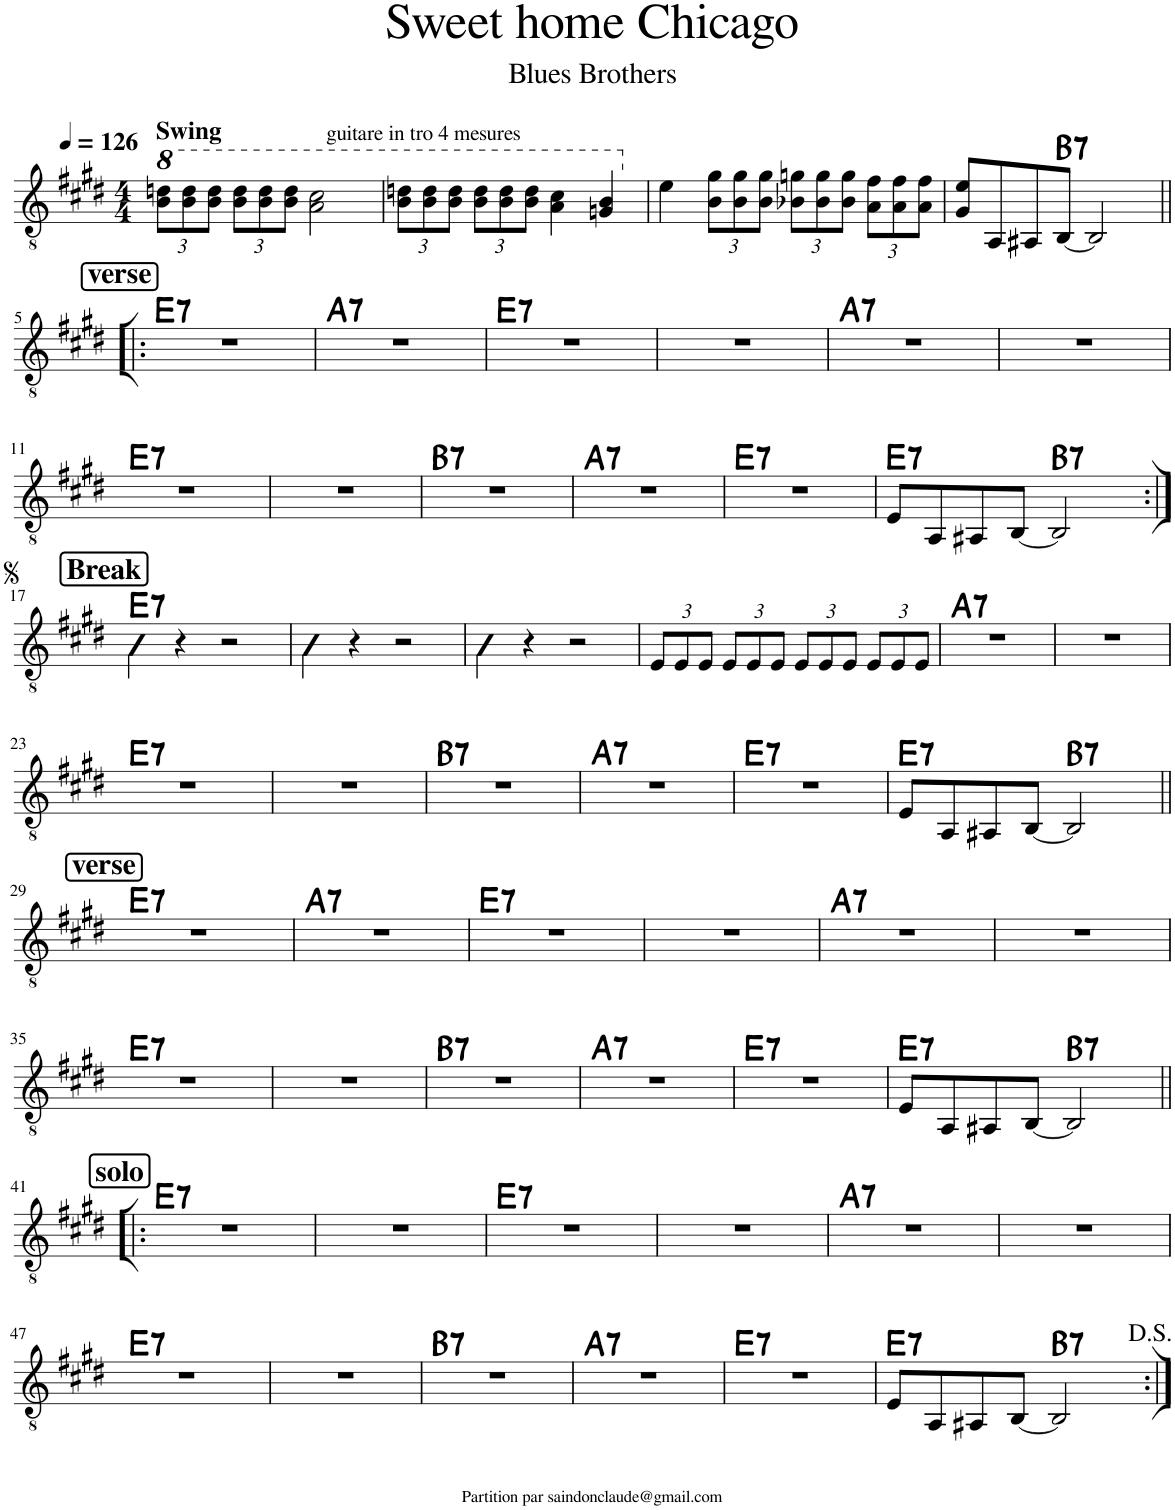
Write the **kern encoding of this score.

**kern	**harte
*part1	*part1
*staff1	*
*I"Classical Guitar	*
*I'Guit.	*
*clefGv2	*
*k[f#c#g#d#]	*
*M4/4	*
*MM126	*
*8va	*
*Xbrackettup	*
=1	=1
!LO:TX:a:B:t=Swing	!
!LO:TX:a:t=guitare in tro 4 mesures	!
12b\ 12ddn\L	.
12b\ 12dd\	.
12b\ 12dd\J	.
12b\ 12dd\L	.
12b\ 12dd\	.
12b\ 12dd\J	.
2a\ 2cc#\	.
=2	=2
12b\ 12ddn\L	.
12b\ 12dd\	.
12b\ 12dd\J	.
12b\ 12dd\L	.
12b\ 12dd\	.
12b\ 12dd\J	.
4a\ 4cc#\	.
4gn/ 4b/	.
=3	=3
*X8va	*
4e\	.
12B\ 12g#\L	.
12B\ 12g#\	.
12B\ 12g#\J	.
12B-X\ 12gn\L	.
12B-\ 12g\	.
12B-\ 12g\J	.
12A\ 12f#\L	.
12A\ 12f#\	.
12A\ 12f#\J	.
=4	=4
8G#/ 8e/L	.
8AA/	.
8AA#X/	.
!	!LO:H:kt=7
[8BB/J	B:7
2BB/]	.
!!LO:LB:g=z
!!LO:REH:place=s1:a:B:rj:fs=14:t=verse
=5!|:	=5!|:
!	!LO:H:kt=7
1r	E:7
=6	=6
!	!LO:H:kt=7
1r	A:7
=7	=7
!	!LO:H:kt=7
1r	E:7
=8	=8
1r	.
=9	=9
!	!LO:H:kt=7
1r	A:7
=10	=10
1r	.
!!LO:LB:g=z
=11	=11
!	!LO:H:kt=7
1r	E:7
=12	=12
1r	.
=13	=13
!	!LO:H:kt=7
1r	B:7
=14	=14
!	!LO:H:kt=7
1r	A:7
=15	=15
!	!LO:H:kt=7
1r	E:7
=16	=16
!	!LO:H:kt=7
8E/L	E:7
8AA/	.
8AA#X/	.
[8BB/J	.
!	!LO:H:kt=7
2BB/]	B:7
!!LO:LB:g=z
!!LO:REH:place=s1:a:B:rj:fs=14:t=Break
=17:|!	=17:|!
!	!LO:H:kt=7
4E\	E:7
4r	.
2r	.
=18	=18
4E\	.
4r	.
2r	.
=19	=19
4E\	.
4r	.
2r	.
=20	=20
12E/L	.
12E/	.
12E/J	.
12E/L	.
12E/	.
12E/J	.
12E/L	.
12E/	.
12E/J	.
12E/L	.
12E/	.
12E/J	.
=21	=21
!	!LO:H:kt=7
1r	A:7
=22	=22
1r	.
!!LO:LB:g=z
=23	=23
!	!LO:H:kt=7
1r	E:7
=24	=24
1r	.
=25	=25
!	!LO:H:kt=7
1r	B:7
=26	=26
!	!LO:H:kt=7
1r	A:7
=27	=27
!	!LO:H:kt=7
1r	E:7
=28	=28
!	!LO:H:kt=7
8E/L	E:7
8AA/	.
8AA#X/	.
[8BB/J	.
!	!LO:H:kt=7
2BB/]	B:7
!!LO:LB:g=z
!!LO:REH:place=s1:a:B:rj:fs=14:t=verse
=29||	=29||
!	!LO:H:kt=7
1r	E:7
=30	=30
!	!LO:H:kt=7
1r	A:7
=31	=31
!	!LO:H:kt=7
1r	E:7
=32	=32
1r	.
=33	=33
!	!LO:H:kt=7
1r	A:7
=34	=34
1r	.
!!LO:LB:g=z
=35	=35
!	!LO:H:kt=7
1r	E:7
=36	=36
1r	.
=37	=37
!	!LO:H:kt=7
1r	B:7
=38	=38
!	!LO:H:kt=7
1r	A:7
=39	=39
!	!LO:H:kt=7
1r	E:7
=40	=40
!	!LO:H:kt=7
8E/L	E:7
8AA/	.
8AA#X/	.
[8BB/J	.
!	!LO:H:kt=7
2BB/]	B:7
!!LO:LB:g=z
!!LO:REH:place=s1:a:B:rj:fs=14:t=solo
=41!|:	=41!|:
!	!LO:H:kt=7
1r	E:7
=42	=42
1r	.
=43	=43
!	!LO:H:kt=7
1r	E:7
=44	=44
1r	.
=45	=45
!	!LO:H:kt=7
1r	A:7
=46	=46
1r	.
!!LO:LB:g=z
=47	=47
!	!LO:H:kt=7
1r	E:7
=48	=48
1r	.
=49	=49
!	!LO:H:kt=7
1r	B:7
=50	=50
!	!LO:H:kt=7
1r	A:7
=51	=51
!	!LO:H:kt=7
1r	E:7
=52	=52
!	!LO:H:kt=7
8E/L	E:7
8AA/	.
8AA#X/	.
[8BB/J	.
!	!LO:H:kt=7
2BB/]	B:7
=:|!	=:|!
*-	*-
